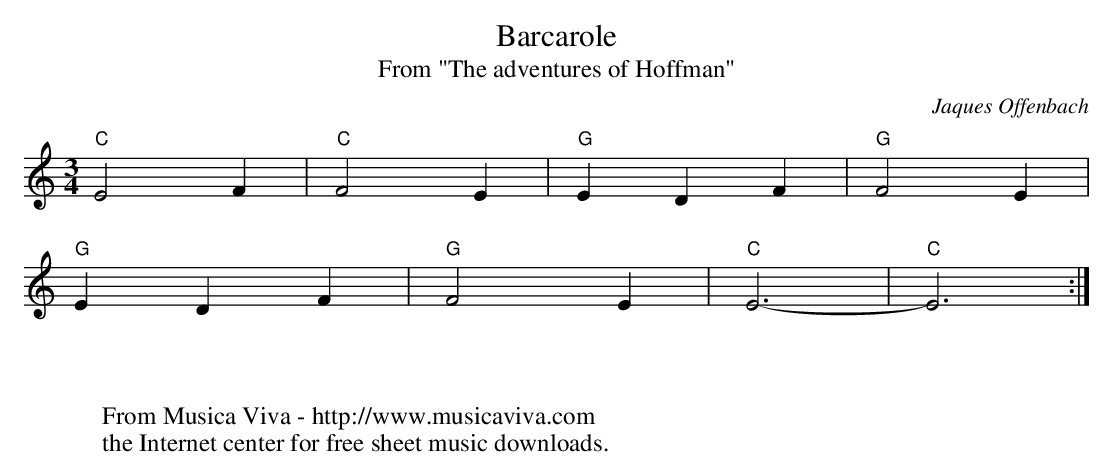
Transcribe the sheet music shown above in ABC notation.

X:1
T:Barcarole
T:From "The adventures of Hoffman"
C:Jaques Offenbach
M:3/4
L:1/4
K:C
"C"E2F|"C"F2E|"G"EDF|"G"F2E|
"G"EDF|"G"F2E|"C"E3-|"C"E3:|
W:
W:
W:  From Musica Viva - http://www.musicaviva.com
W:  the Internet center for free sheet music downloads.
